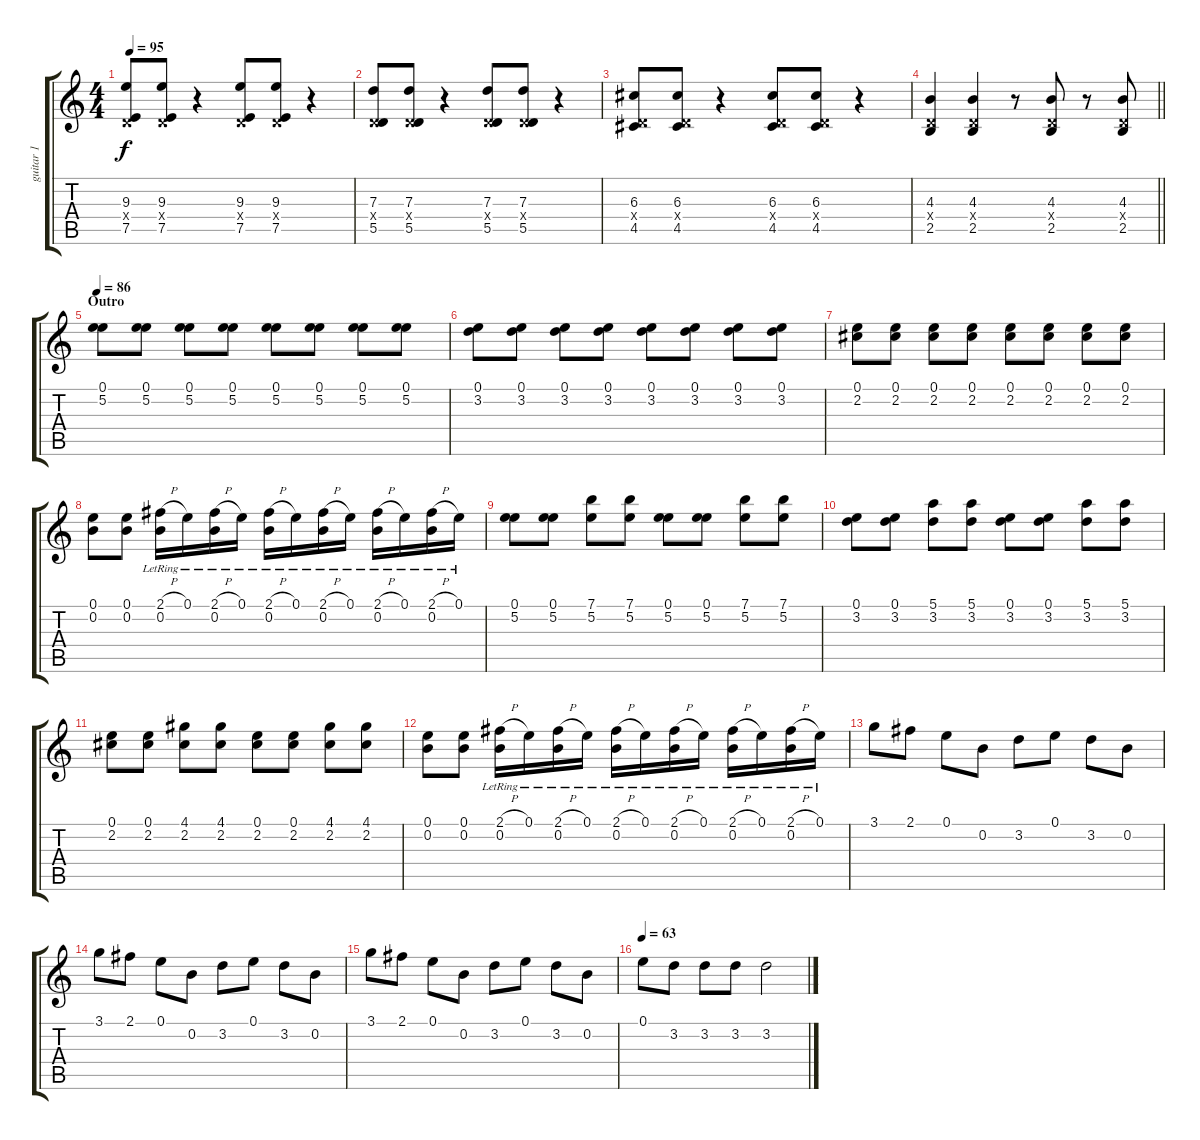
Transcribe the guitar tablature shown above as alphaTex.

\track ("guitar 1" "guitar 1") {instrument electricguitarclean}
\staff {score tabs}
\tuning (E4 B3 G3 D3 A2 E2) {hide}
\ts (4 4)
\tempo 95
\clef g2
\ks c
(9.3 0.4{x} 7.5).8{dy f} (9.3 0.4{x} 7.5).8 r.4 (9.3 0.4{x} 7.5).8 (9.3 0.4{x} 7.5).8 r.4 |
(7.3 0.4{x} 5.5).8 (7.3 0.4{x} 5.5).8 r.4 (7.3 0.4{x} 5.5).8 (7.3 0.4{x} 5.5).8 r.4 |
(6.3 0.4{x} 4.5).8 (6.3 0.4{x} 4.5).8 r.4 (6.3 0.4{x} 4.5).8 (6.3 0.4{x} 4.5).8 r.4 |
\barLineRight lightlight
(4.3 0.4{x} 2.5).4 (4.3 0.4{x} 2.5).4 r.8 (4.3 0.4{x} 2.5).8 r.8 (4.3 0.4{x} 2.5).8 |
\section ("" "Outro")
\tempo 86
(0.1 5.2).8{volume 5 balance 6 instrument electricguitarclean} (0.1 5.2).8 (0.1 5.2).8 (0.1 5.2).8 (0.1 5.2).8 (0.1 5.2).8 (0.1 5.2).8 (0.1 5.2).8 |
(0.1 3.2).8 (0.1 3.2).8 (0.1 3.2).8 (0.1 3.2).8 (0.1 3.2).8 (0.1 3.2).8 (0.1 3.2).8 (0.1 3.2).8 |
(0.1 2.2).8 (0.1 2.2).8 (0.1 2.2).8 (0.1 2.2).8 (0.1 2.2).8 (0.1 2.2).8 (0.1 2.2).8 (0.1 2.2).8 |
(0.1 0.2).8 (0.1 0.2).8 (2.1{h lr} 0.2{lr}).16 0.1{lr}.16 (2.1{h lr} 0.2{lr}).16 0.1{lr}.16 (2.1{h lr} 0.2{lr}).16 0.1{lr}.16 (2.1{h lr} 0.2{lr}).16 0.1{lr}.16 (2.1{h lr} 0.2{lr}).16 0.1{lr}.16 (2.1{h lr} 0.2{lr}).16 0.1{lr}.16 |
(0.1 5.2).8 (0.1 5.2).8 (7.1 5.2).8 (7.1 5.2).8 (0.1 5.2).8 (0.1 5.2).8 (7.1 5.2).8 (7.1 5.2).8 |
(0.1 3.2).8 (0.1 3.2).8 (5.1 3.2).8 (5.1 3.2).8 (0.1 3.2).8 (0.1 3.2).8 (5.1 3.2).8 (5.1 3.2).8 |
(0.1 2.2).8 (0.1 2.2).8 (4.1 2.2).8 (4.1 2.2).8 (0.1 2.2).8 (0.1 2.2).8 (4.1 2.2).8 (4.1 2.2).8 |
(0.1 0.2).8 (0.1 0.2).8 (2.1{h lr} 0.2{lr}).16 0.1{lr}.16 (2.1{h lr} 0.2{lr}).16 0.1{lr}.16 (2.1{h lr} 0.2{lr}).16 0.1{lr}.16 (2.1{h lr} 0.2{lr}).16 0.1{lr}.16 (2.1{h lr} 0.2{lr}).16 0.1{lr}.16 (2.1{h lr} 0.2{lr}).16 0.1{lr}.16 |
3.1.8 2.1.8 0.1.8 0.2.8 3.2.8 0.1.8 3.2.8 0.2.8 |
3.1.8 2.1.8 0.1.8 0.2.8 3.2.8 0.1.8 3.2.8 0.2.8 |
3.1.8 2.1.8 0.1.8 0.2.8 3.2.8 0.1.8 3.2.8 0.2.8 |
\tempo 63
0.1.8 3.2.8 3.2.8 3.2.8 3.2.2
